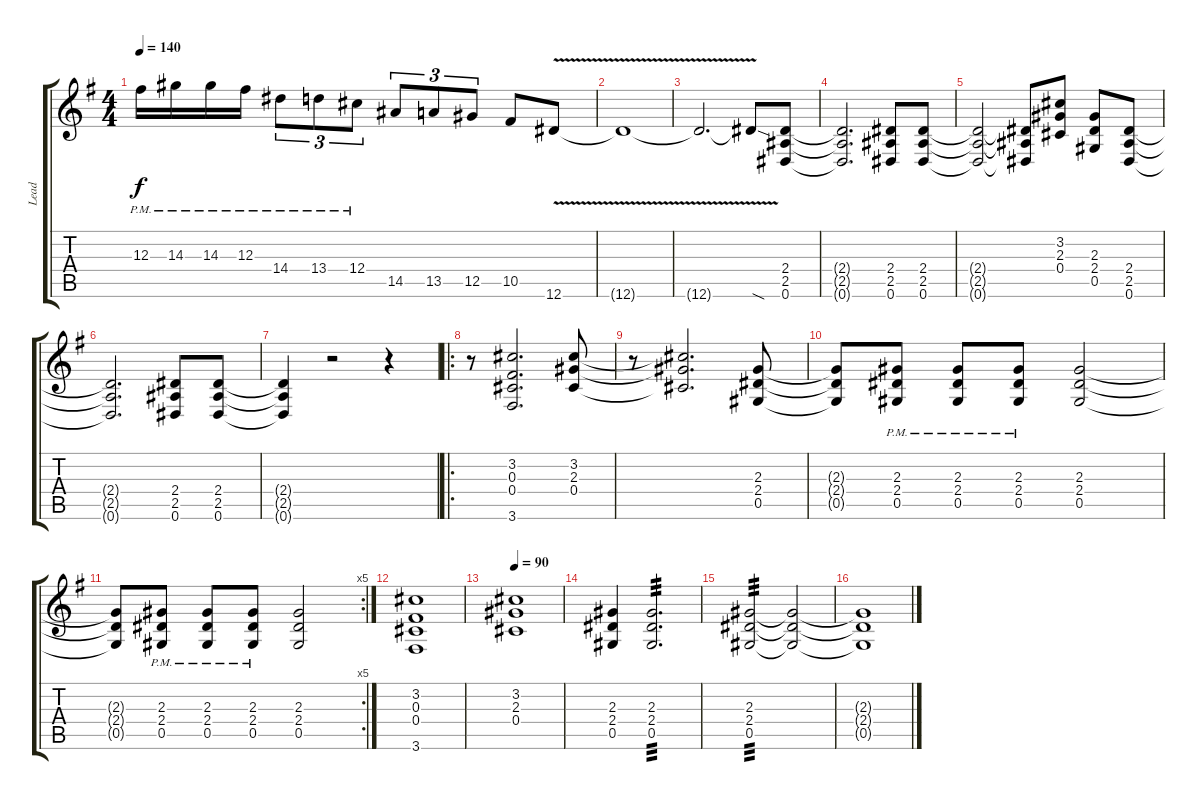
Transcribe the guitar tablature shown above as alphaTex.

\track ("Lead" "Lead") {instrument distortionguitar}
\staff {score tabs}
\tuning (Eb4 Bb3 Gb3 Db3 Ab2 Eb2) {hide}
\ts (4 4)
\tempo 140
\clef g2
\ks g
12.3{pm}.16{dy f} 14.3{pm}.16 14.3{pm}.16 12.3{pm}.16 14.4{pm}.8{tu (3 2)} 13.4{pm}.8{tu (3 2)} 12.4{pm}.8{tu (3 2)} 14.5.8{tu (3 2)} 13.5.8{tu (3 2)} 12.5.8{tu (3 2)} 10.5.8 12.6{v}.8 |
12.6{v t}.1 |
12.6{v t}.2{d} 12.6{sod t}.8 (2.4 2.5 0.6).8 |
(2.4{t} 2.5{t} 0.6{t}).2{d} (2.4 2.5 0.6).8 (2.4 2.5 0.6).8 |
(2.4{t} 2.5{t} 0.6{t}).2 (2.4{t} 2.5{t} 0.6{t}).8 (3.2 2.3 0.4).8 (2.3 2.4 0.5).8 (2.4 2.5 0.6).8 |
(2.4{t} 2.5{t} 0.6{t}).2{d} (2.4 2.5 0.6).8 (2.4 2.5 0.6).8 |
(2.4{t} 2.5{t} 0.6{t}).4 r.2 r.4 |
\ro
r.8 (3.2 0.3 0.4 3.6).2{d} (3.2 2.3 0.4).8 |
r.8 (3.2{t} 2.3{t} 0.4{t}).2{d} (2.3 2.4 0.5).8 |
(2.3{t} 2.4{t} 0.5{t}).8 (2.3{pm} 2.4{pm} 0.5{pm}).8 (2.3{pm} 2.4{pm} 0.5{pm}).8 (2.3{pm} 2.4{pm} 0.5{pm}).8 (2.3 2.4 0.5).2 |
\rc 5
(2.3{t} 2.4{t} 0.5{t}).8 (2.3{pm} 2.4{pm} 0.5{pm}).8 (2.3{pm} 2.4{pm} 0.5{pm}).8 (2.3{pm} 2.4{pm} 0.5{pm}).8 (2.3 2.4 0.5).2 |
(3.2 0.3 0.4 3.6).1 |
\tempo 90
(3.2 2.3 0.4).1 |
(2.3 2.4 0.5).4 (2.3 2.4 0.5).2{d tp 3} |
(2.3 2.4 0.5).2{tp 3} (2.3{t} 2.4{t} 0.5{t}).2 |
(2.3{t} 2.4{t} 0.5{t}).1
